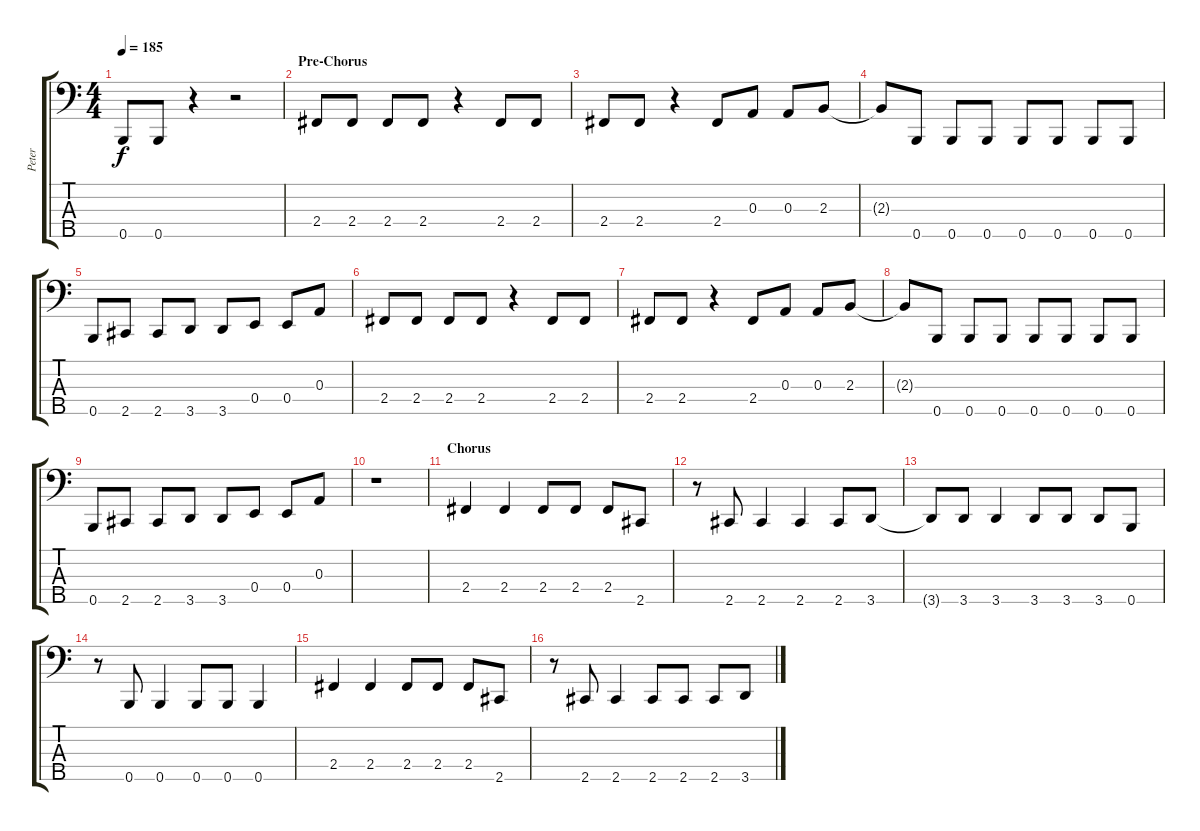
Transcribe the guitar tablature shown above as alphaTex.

\track ("Peter" "Peter") {instrument electricbassfinger}
\staff {score tabs}
\tuning (G2 D2 A1 E1 B0) {hide}
\ts (4 4)
\tempo 185
\clef f4
\ks c
0.5.8{dy f} 0.5.8 r.4 r.2 |
\section ("" "Pre-Chorus")
2.4.8 2.4.8 2.4.8 2.4.8 r.4 2.4.8 2.4.8 |
2.4.8 2.4.8 r.4 2.4.8 0.3.8 0.3.8 2.3.8 |
2.3{t}.8 0.5.8 0.5.8 0.5.8 0.5.8 0.5.8 0.5.8 0.5.8 |
0.5.8 2.5.8 2.5.8 3.5.8 3.5.8 0.4.8 0.4.8 0.3.8 |
2.4.8 2.4.8 2.4.8 2.4.8 r.4 2.4.8 2.4.8 |
2.4.8 2.4.8 r.4 2.4.8 0.3.8 0.3.8 2.3.8 |
2.3{t}.8 0.5.8 0.5.8 0.5.8 0.5.8 0.5.8 0.5.8 0.5.8 |
0.5.8 2.5.8 2.5.8 3.5.8 3.5.8 0.4.8 0.4.8 0.3.8 |
r.1 |
\section ("" "Chorus")
2.4.4 2.4.4 2.4.8 2.4.8 2.4.8 2.5.8 |
r.8 2.5.8 2.5.4 2.5.4 2.5.8 3.5.8 |
3.5{t}.8 3.5.8 3.5.4 3.5.8 3.5.8 3.5.8 0.5.8 |
r.8 0.5.8 0.5.4 0.5.8 0.5.8 0.5.4 |
2.4.4 2.4.4 2.4.8 2.4.8 2.4.8 2.5.8 |
r.8 2.5.8 2.5.4 2.5.8 2.5.8 2.5.8 3.5.8
